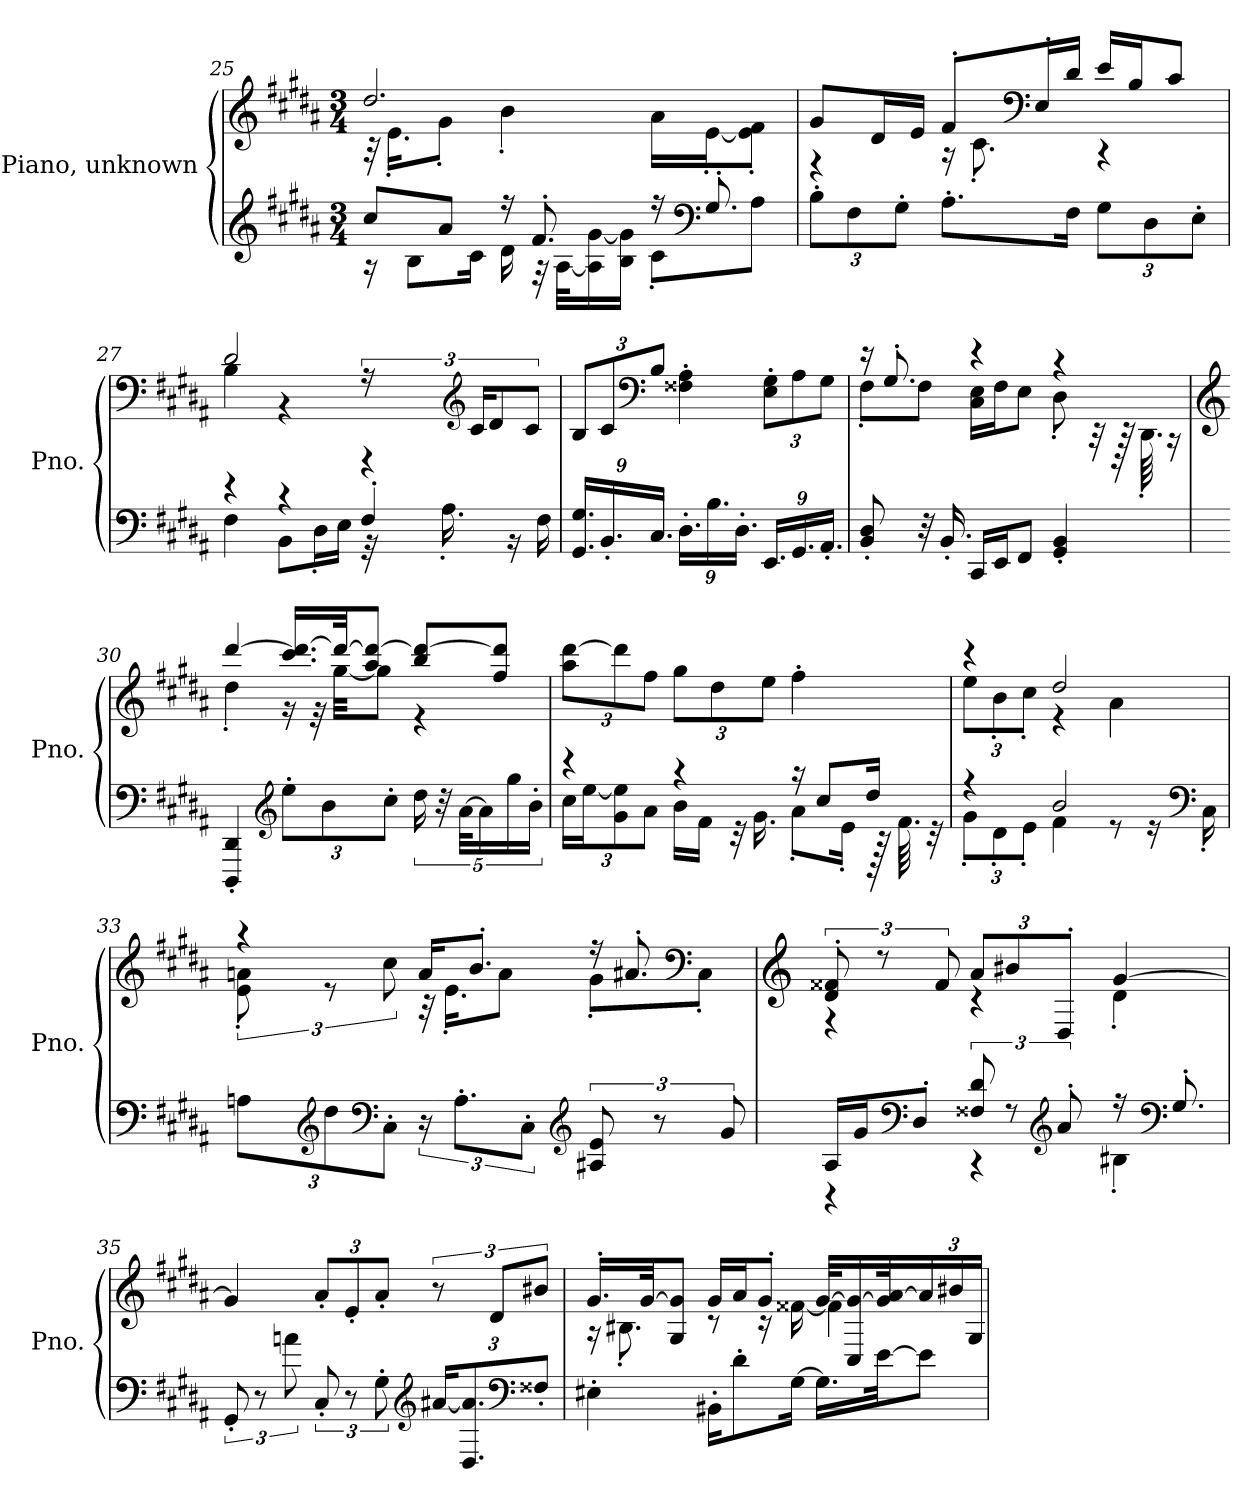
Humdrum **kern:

**kern	**kern
*part1	*part1
*staff2	*staff1
*I"Piano, unknown	*
*I'Pno.	*
!!LO:PB:g=z
*clefG2	*clefG2
*k[f#c#g#d#a#]	*k[f#c#g#d#a#]
*M3/4	*M3/4
=25	=25
*^	*^
8cc#/L	16r	2.dd#/	32r
.	.	.	16.e'\KL
.	8B\L	.	.
8a#/J	.	.	8g#'\J
.	16c#\Jk	.	.
16r	16d#\	.	4b'\
8.f#'/	32r	.	.
.	[32A#\KLL	.	.
.	16A#\] [16g#\	.	.
.	16B\ 16g#\]JJ	.	.
16r	8c#'\L	.	16a#\LL
*clefF4	*	*	*
8.G#'/	.	.	[16e'\J
.	8A#\J	.	8e\]' 8f#\'J
*v	*v	*	*
=26	=26	=26
*Xbrackettup	*	*
12B'\L	8g#/L	4r
12F#\	.	.
.	16d#/L	.
12G#'\J	.	.
.	16e/JJ	.
8.A#'\L	8f#'/L	16r
.	.	8.c#'\
*	*clefF4	*
.	16E'/L	.
16F#\Jk	16d#/JJ	.
12G#\L	16e/LL	4r
.	16B/J	.
12D#\	.	.
.	8c#/J	.
12E'\J	.	.
=27	=27	=27
*^	*	*
4r	4F#\	2d#/	4B\
4r	8BB\L	.	4r
.	16D#'\L	.	.
.	16E\JJ	.	.
4F#'/	32r	24r	4r
.	16.A#'\	.	.
*	*	*clefG2	*
.	.	24c#/KL	.
.	.	12d#/	.
.	16r	.	.
.	.	12c#/J	.
.	16F#\	.	.
*v	*v	*	*
*	*v	*v
!!LO:LB:g=z
=28	=28
*	*Xbrackettup
18.GG#/ 18.G#/LL	12B/L
18.BB'/	12c#/
*	*clefF4
18.C#/JJ	12B/J
18.D#'\LL	4F##X\' 4A#\'
18.B\	.
18.D#'\JJ	.
18.EE/LL	12E\' 12G#\'L
18.GG#/	12A#\
18.AA#'/JJ	12G#\J
=29	=29
*	*^
8BB/' 8D#/'	16r	8F#'\L
.	8.G#'/	.
32r	.	8F#\J
16.BB'/	.	.
16CC#/LL	4r	16C#\ 16E\LL
16EE/J	.	16F#\J
8FF#/J	.	8E\J
4GG#/' 4BB/'	4r	8D#'\
.	.	32r
.	.	128r
.	.	64.DD#'\
.	.	16r
!!LO:LB:g=z	!!
=30	=30	=30
*	*clefG2	*
4DDD#/' 4DD#/'	[4ddd#/	4dd#'\
*clefG2	*	*
12ee'\L	16.ccc#/ 16.ddd#/_LL	16r
.	.	32r
12b\	.	.
.	32ddd#/JK_	[32gg#\KKL
.	8aa#/ 8ddd#/_J	8gg#\J]
12cc#'\J	.	.
*brackettup	*	*
20dd#\	8bb/ 8ddd#/_L	4r
40r	.	.
[40a#\KLL	.	.
20a#\]	.	.
.	8ff#/ 8ddd#/]J	.
20gg#\	.	.
20b'\JJ	.	.
*	*v	*v
=31	=31
*^	*
*	*Xbrackettup	*
4r	24cc#\LL	12aa#\ [12ddd#\L
.	[24ee\J	.
.	12g#\ 12ee\]	12ddd#\]
.	12a#\J	12ff#\J
4r	16b\LL	12gg#\L
.	16f#\JJ	.
.	.	12dd#\
.	32r	.
.	16.g#\	.
.	.	12ee\J
16r	8a#'\L	4ff#'\
8cc#/L	.	.
.	16e'\Jk	.
16dd#/Jk	128r	.
.	64.f#\	.
.	32r	.
=32	=32	=32
*	*	*^
4r	12g#'\L	4r	12ee\L
.	12d#'\	.	12b'\
.	12e'\J	.	12cc#'\J
2b/	4f#\	2dd#/	4r
.	8r	.	4a#\
.	16r	.	.
*clefF4	*	*	*
.	16C#'\	.	.
*v	*v	*	*
!!LO:LB:g=z	!!
=33	=33	=33
*	*	*brackettup
12An\L	4r	12e\' 12an\'
*clefG2	*	*
12dd#\	.	12r
*clefF4	*	*
12C#'\J	.	12cc#\
*brackettup	*	*
24r	16a/KL	32r
.	.	16.e'\KL
12.A'\L	.	.
.	8.b'/J	.
.	.	8a\J
12C#'\J	.	.
*clefG2	*	*
12A#X/ 12e/	16r	8g#'\L
.	8.a#X'/	.
12r	.	.
*	*clefF4	*
.	.	8C#'\J
12g#/	.	.
=34	=34	=34
*	*clefG2	*
*^	*	*
16A#/LL	4r	12d#/' 12f##X/'	4r
16g#/J	.	.	.
.	.	12r	.
*clefF4	*	*	*
8D#'/J	.	.	.
.	.	12f##/	.
*	*	*Xbrackettup	*
12F##X/ 12d#/	4r	12a#/L	4r
12r	.	12b#X/	.
*clefG2	*	*	*
12a#'/	.	12D#'/J	.
16r	4B#X'\	[4g#/	4d#'\
*clefF4	*	*	*
8.G#'/	.	.	.
*v	*v	*	*
*	*v	*v
!!LO:LB:g=z
=35	=35
12GG#'/	4g#/]
12r	.
12an\	.
12C#'/	12a#'/L
12r	12e'/
12G#'\	12a#'/J
*clefG2	*
*Xbrackettup	*brackettup
[24a#X/KL	12r
12.D#/ 12.a#/]	.
.	12d#/L
*clefF4	*
12F##X'/J	12b#X/J
=36	=36
*	*^
4E#X'\	16.g#'/LL	16r
.	.	8.B#X'\
.	[32g#/JK	.
.	8G#/ 8g#/]J	.
16BB#X'\KL	16g#/LL	8r
8d#'\	16a#/J	.
.	8g#'/J	16r
[16G#\Jk	.	[16f##X\
16.G#\LL]	[32g#/KLL	4f##\]
.	16C#/ 16g#/_	.
[32e\JK	32g#/] [32a#/K	.
*	*Xbrackettup	*
8e\J]	24a#/]	.
.	24b#X/	.
.	24G#/JJ	.
*	*v	*v
=	=
*-	*-
